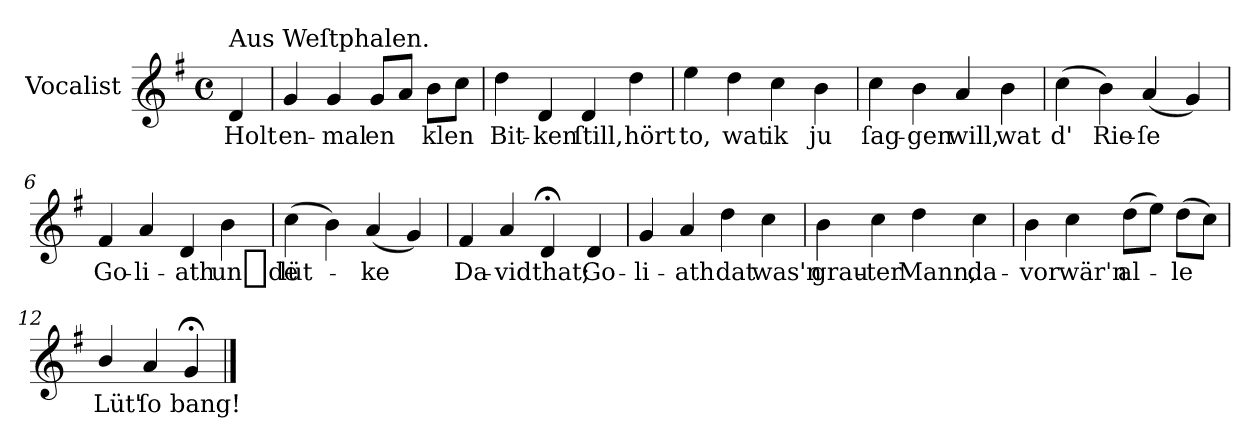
**kern	**text
*part1	*part1
*staff1	*staff1
*I"Vocalist	*
*k[f#]	*
*G:	*
*M4/4	*
*met(c)	*
=	=
!LO:TX:a:t=Aus Weſtphalen.	!
4d	Holt
=1	=1
4g	en-
4g	-mal
8gL	en
8aJ	.
8bL	klen
8ccJ	.
=2	=2
4dd	Bit-
4d	-ken
4d	ſtill,
4dd	hört
=3	=3
4ee	to,
4dd	wat
4cc	ik
4b	ju
=4	=4
4cc	ſag-
4b	-gen
4a	will,
4b	wat
=5	=5
(4cc	d'
4b)	Rie-
(4a	-ſe
4g)	.
=6	=6
4f#	Go-
4a	-li-
4d	-ath
4b	un_de
=7	=7
(4cc	lüt-
4b)	.
(4a	-ke
4g)	.
=8	=8
4f#	Da-
4a	-vid
4d;<	that;
4d	Go-
=9	=9
4g	-li-
4a	-ath
4dd	dat
4cc	was'n
=10	=10
4b	grau-
4cc	-ter
4dd	Mann,
4cc	da-
=11	=11
4b	-vor
4cc	wär'n
(8ddL	al-
8eeJ)	.
(8ddL	-le
8ccJ)	.
=12	=12
4b/	Lüt'
4a	ſo
4g;<	bang!
==	==
*-	*-
